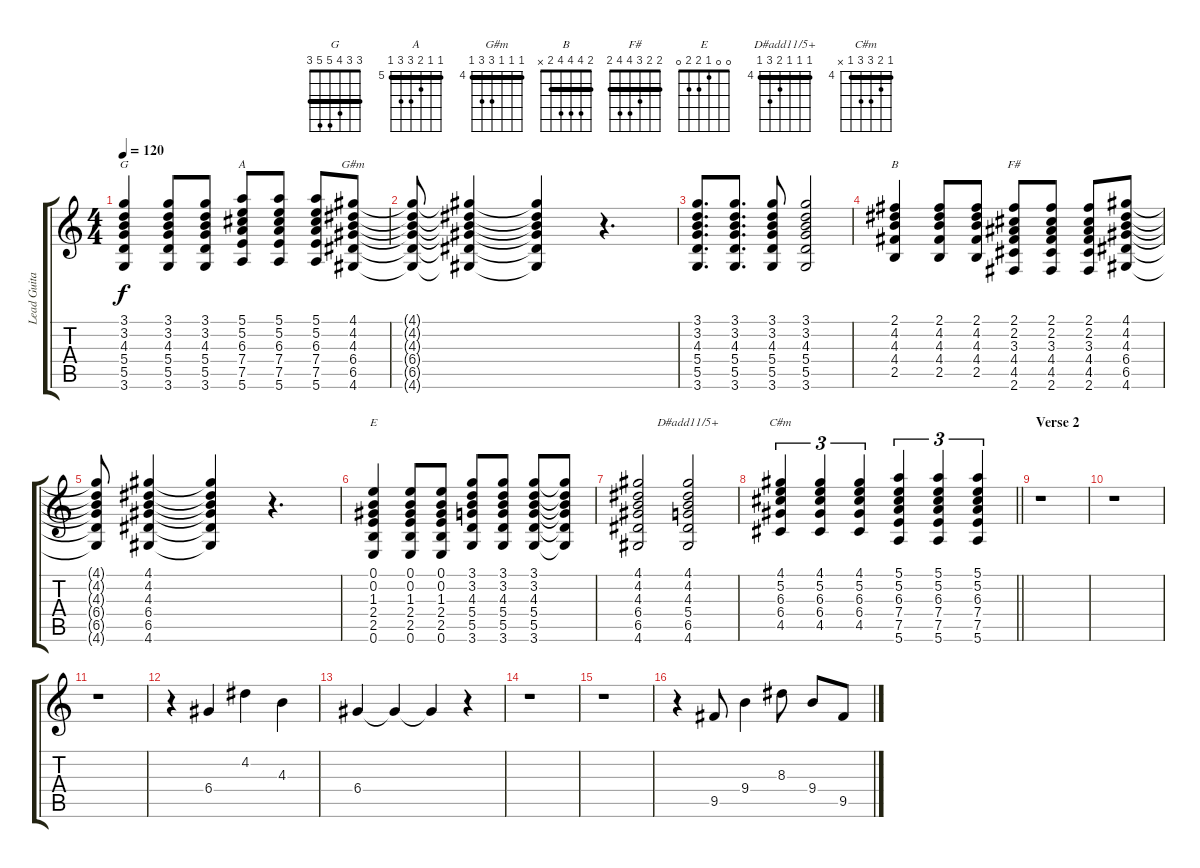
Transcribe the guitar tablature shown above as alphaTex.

\track ("Lead Guitar" "Lead Guita") {instrument electricguitarclean}
\staff {score tabs}
\tuning (E4 B3 G3 D3 A2 E2) {hide}
\chord ("G" 3 3 4 5 5 3) {barre 3}
\chord ("A" 5 5 6 7 7 5) {firstfret 5 barre 5}
\chord ("G#m" 4 4 4 6 6 4) {firstfret 4 barre 4}
\chord ("B" 2 4 4 4 2 x) {barre 2}
\chord ("F#" 2 2 3 4 4 2) {barre 2}
\chord ("E" 0 0 1 2 2 0)
\chord ("D#add11/5+" 4 4 4 5 6 4) {firstfret 4 barre 4}
\chord ("C#m" 4 5 6 6 4 x) {firstfret 4 barre 4}
\ts (4 4)
\tempo 120
\clef g2
\ks c
(3.1 3.2 4.3 5.4 5.5 3.6).4{ch "G" dy f} (3.1 3.2 4.3 5.4 5.5 3.6).8 (3.1 3.2 4.3 5.4 5.5 3.6).8 (5.1 5.2 6.3 7.4 7.5 5.6).8{ch "A"} (5.1 5.2 6.3 7.4 7.5 5.6).8 (5.1 5.2 6.3 7.4 7.5 5.6).8 (4.1 4.2 4.3 6.4 6.5 4.6).8{ch "G#m"} |
(4.1{t} 4.2{t} 4.3{t} 6.4{t} 6.5{t} 4.6{t}).8 (4.1{t} 4.2{t} 4.3{t} 6.4{t} 6.5{t} 4.6{t}).4 (4.1{t} 4.2{t} 4.3{t} 6.4{t} 6.5{t} 4.6{t}).4 r.4{d} |
(3.1 3.2 4.3 5.4 5.5 3.6).8{d} (3.1 3.2 4.3 5.4 5.5 3.6).8{d} (3.1 3.2 4.3 5.4 5.5 3.6).8 (3.1 3.2 4.3 5.4 5.5 3.6).2 |
(2.1 4.2 4.3 4.4 2.5).4{ch "B"} (2.1 4.2 4.3 4.4 2.5).8 (2.1 4.2 4.3 4.4 2.5).8 (2.1 2.2 3.3 4.4 4.5 2.6).8{ch "F#"} (2.1 2.2 3.3 4.4 4.5 2.6).8 (2.1 2.2 3.3 4.4 4.5 2.6).8 (4.1 4.2 4.3 6.4 6.5 4.6).8 |
(4.1{t} 4.2{t} 4.3{t} 6.4{t} 6.5{t} 4.6{t}).8 (4.1 4.2 4.3 6.4 6.5 4.6).4 (4.1{t} 4.2{t} 4.3{t} 6.4{t} 6.5{t} 4.6{t}).4 r.4{d} |
(0.1 0.2 1.3 2.4 2.5 0.6).4{ch "E"} (0.1 0.2 1.3 2.4 2.5 0.6).8 (0.1 0.2 1.3 2.4 2.5 0.6).8 (3.1 3.2 4.3 5.4 5.5 3.6).8 (3.1 3.2 4.3 5.4 5.5 3.6).8 (3.1 3.2 4.3 5.4 5.5 3.6).8 (3.1{t} 3.2{t} 4.3{t} 5.4{t} 5.5{t} 3.6{t}).8 |
(4.1 4.2 4.3 6.4 6.5 4.6).2 (4.1 4.2 4.3 5.4 6.5 4.6).2{ch "D#add11/5+"} |
\barLineRight lightlight
(4.1 5.2 6.3 6.4 4.5).4{tu (3 2) ch "C#m"} (4.1 5.2 6.3 6.4 4.5).4{tu (3 2)} (4.1 5.2 6.3 6.4 4.5).4{tu (3 2)} (5.1 5.2 6.3 7.4 7.5 5.6).4{tu (3 2)} (5.1 5.2 6.3 7.4 7.5 5.6).4{tu (3 2)} (5.1 5.2 6.3 7.4 7.5 5.6).4{tu (3 2)} |
\section ("" "Verse 2")
r.1 |
r.1 |
r.1 |
r.4 6.4.4 4.2.4 4.3.4 |
6.4.4 6.4{t}.4 6.4{t}.4 r.4 |
r.1 |
r.1 |
r.4 9.5.8 9.4.4 8.3.8 9.4.8 9.5.8
